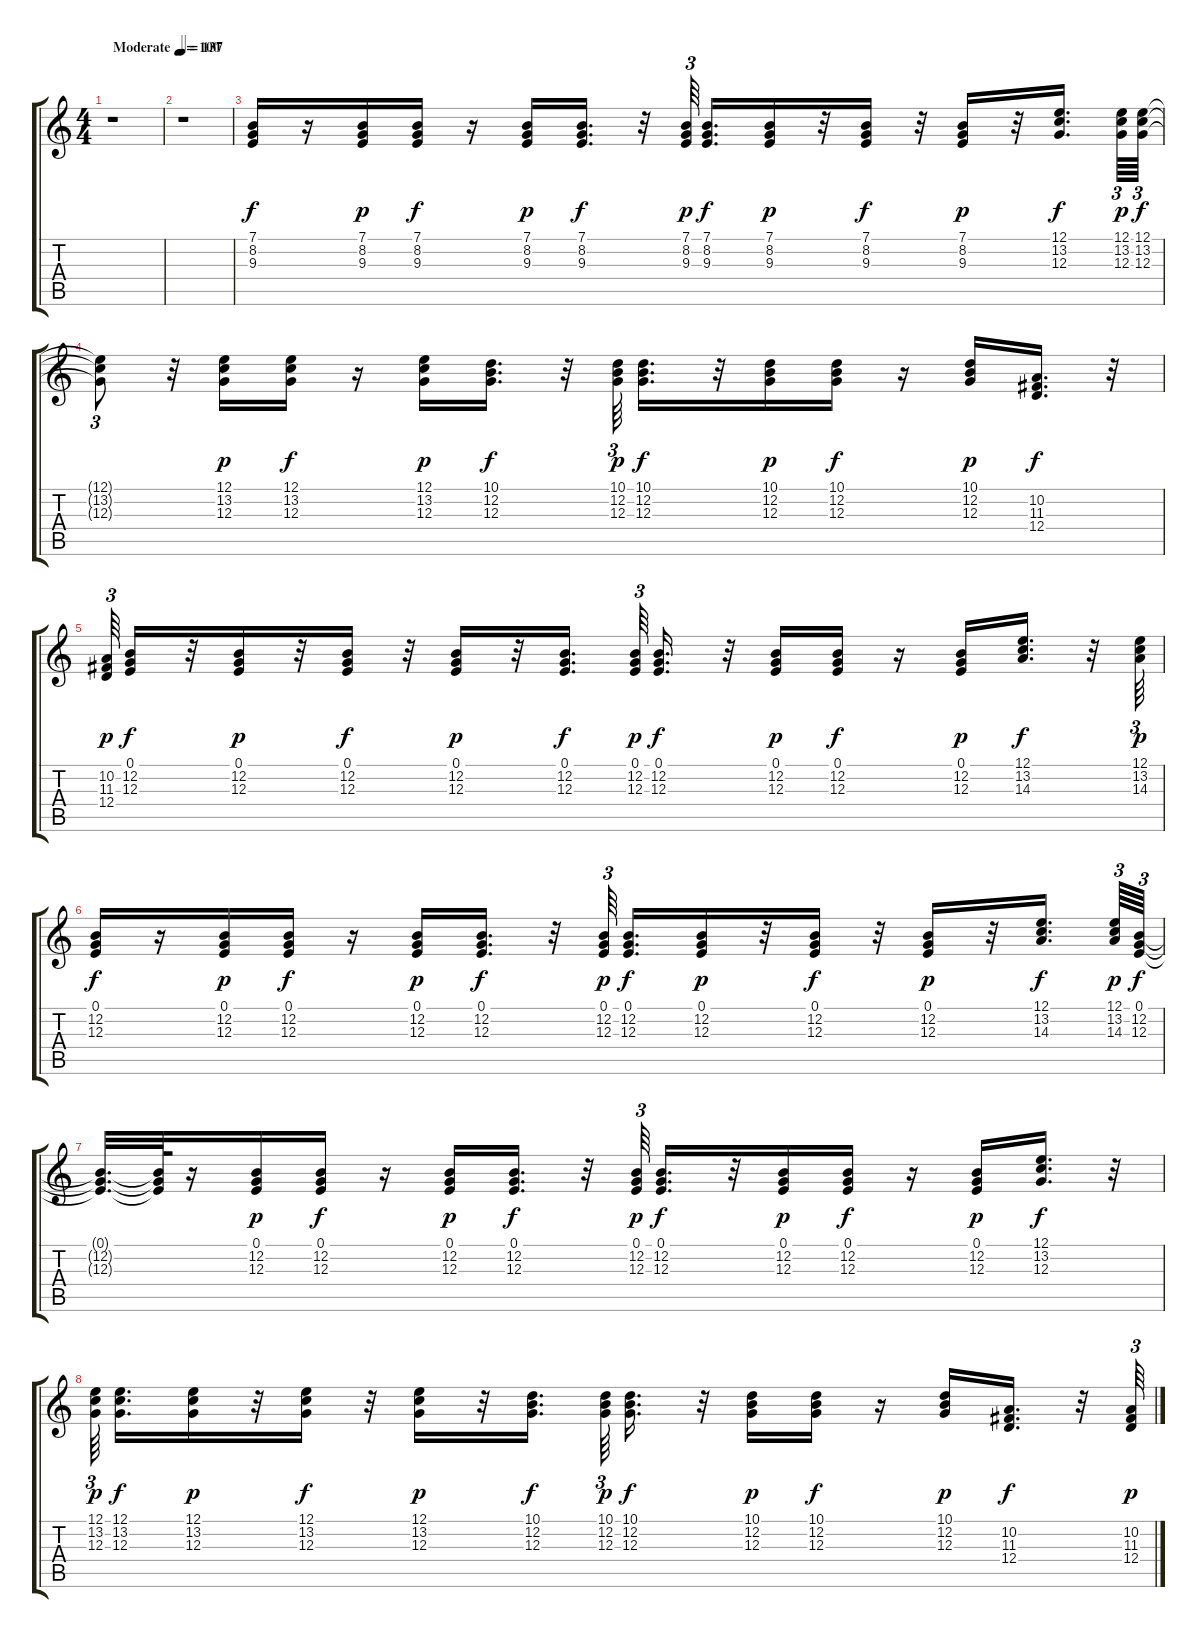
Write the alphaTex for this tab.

\track "" {instrument pad4choir}
\staff {score tabs}
\tuning (E4 B3 G3 D3 A2 E2) {hide}
\ts (4 4)
\tempo (100 "Moderate")
\clef g2
\ks c
r.1{dy f instrument pad4choir} |
\tempo 137
r.1 |
(7.1 8.2 9.3).16 r.16 (7.1 8.2 9.3).16{dy p} (7.1 8.2 9.3).16{dy f} r.16 (7.1 8.2 9.3).16{dy p} (7.1 8.2 9.3).16{d dy f} r.32 (7.1 8.2 9.3).64{tu (3 2) dy p beam splitsecondary} (7.1 8.2 9.3).16{d dy f} (7.1 8.2 9.3).16{dy p} r.32 (7.1 8.2 9.3).16{dy f} r.32 (7.1 8.2 9.3).16{dy p} r.32 (12.1 13.2 12.3).16{d dy f beam splitsecondary} (12.1 13.2 12.3).64{tu (3 2) dy p} (12.1 13.2 12.3).64{tu (3 2) dy f} |
(12.1{t} 13.2{t} 12.3{t}).8{tu (3 2)} r.32 (12.1 13.2 12.3).16{dy p} (12.1 13.2 12.3).16{dy f} r.16 (12.1 13.2 12.3).16{dy p} (10.1 12.2 12.3).16{d dy f} r.32 (10.1 12.2 12.3).64{tu (3 2) dy p} (10.1 12.2 12.3).16{d dy f} r.32 (10.1 12.2 12.3).16{dy p} (10.1 12.2 12.3).16{dy f} r.16 (10.1 12.2 12.3).16{dy p} (10.2 11.3 12.4).16{d dy f} r.32 |
(10.2 11.3 12.4).64{tu (3 2) dy p} (0.1 12.2 12.3).16{dy f} r.32 (0.1 12.2 12.3).16{dy p} r.32 (0.1 12.2 12.3).16{dy f} r.32 (0.1 12.2 12.3).16{dy p} r.32 (0.1 12.2 12.3).16{d dy f beam splitsecondary} (0.1 12.2 12.3).64{tu (3 2) dy p} (0.1 12.2 12.3).16{d dy f} r.32 (0.1 12.2 12.3).16{dy p} (0.1 12.2 12.3).16{dy f} r.16 (0.1 12.2 12.3).16{dy p} (12.1 13.2 14.3).16{d dy f} r.32 (12.1 13.2 14.3).64{tu (3 2) dy p} |
(0.1 12.2 12.3).16{dy f} r.16 (0.1 12.2 12.3).16{dy p} (0.1 12.2 12.3).16{dy f} r.16 (0.1 12.2 12.3).16{dy p} (0.1 12.2 12.3).16{d dy f} r.32 (0.1 12.2 12.3).64{tu (3 2) dy p beam splitsecondary} (0.1 12.2 12.3).16{d dy f} (0.1 12.2 12.3).16{dy p} r.32 (0.1 12.2 12.3).16{dy f} r.32 (0.1 12.2 12.3).16{dy p} r.32 (12.1 13.2 14.3).16{d dy f beam splitsecondary} (12.1 13.2 14.3).64{tu (3 2) dy p} (0.1 12.2 12.3).64{tu (3 2) dy f} |
(0.1{t} 12.2{t} 12.3{t}).32{d} (0.1{t} 12.2{t} 12.3{t}).64 r.16 (0.1 12.2 12.3).16{dy p} (0.1 12.2 12.3).16{dy f} r.16 (0.1 12.2 12.3).16{dy p} (0.1 12.2 12.3).16{d dy f} r.32 (0.1 12.2 12.3).64{tu (3 2) dy p} (0.1 12.2 12.3).16{d dy f} r.32 (0.1 12.2 12.3).16{dy p} (0.1 12.2 12.3).16{dy f} r.16 (0.1 12.2 12.3).16{dy p} (12.1 13.2 12.3).16{d dy f} r.32 |
(12.1 13.2 12.3).64{tu (3 2) dy p beam splitsecondary} (12.1 13.2 12.3).16{d dy f} (12.1 13.2 12.3).16{dy p} r.32 (12.1 13.2 12.3).16{dy f} r.32 (12.1 13.2 12.3).16{dy p} r.32 (10.1 12.2 12.3).16{d dy f beam splitsecondary} (10.1 12.2 12.3).64{tu (3 2) dy p} (10.1 12.2 12.3).16{d dy f} r.32 (10.1 12.2 12.3).16{dy p} (10.1 12.2 12.3).16{dy f} r.16 (10.1 12.2 12.3).16{dy p} (10.2 11.3 12.4).16{d dy f} r.32 (10.2 11.3 12.4).64{tu (3 2) dy p}
